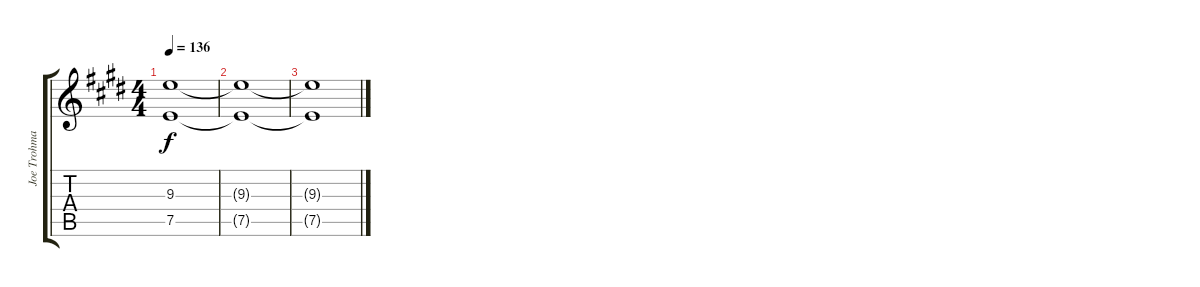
\track ("Joe Trohman" "Joe Trohma") {instrument distortionguitar}
\staff {score tabs}
\tuning (E4 B3 G3 D3 A2 E2) {hide}
\ts (4 4)
\tempo 136
\clef g2
\ks e
(9.3{t} 7.5{t}).1{dy f} |
(9.3{t} 7.5{t}).1 |
(9.3{t} 7.5{t}).1{volume 8}
